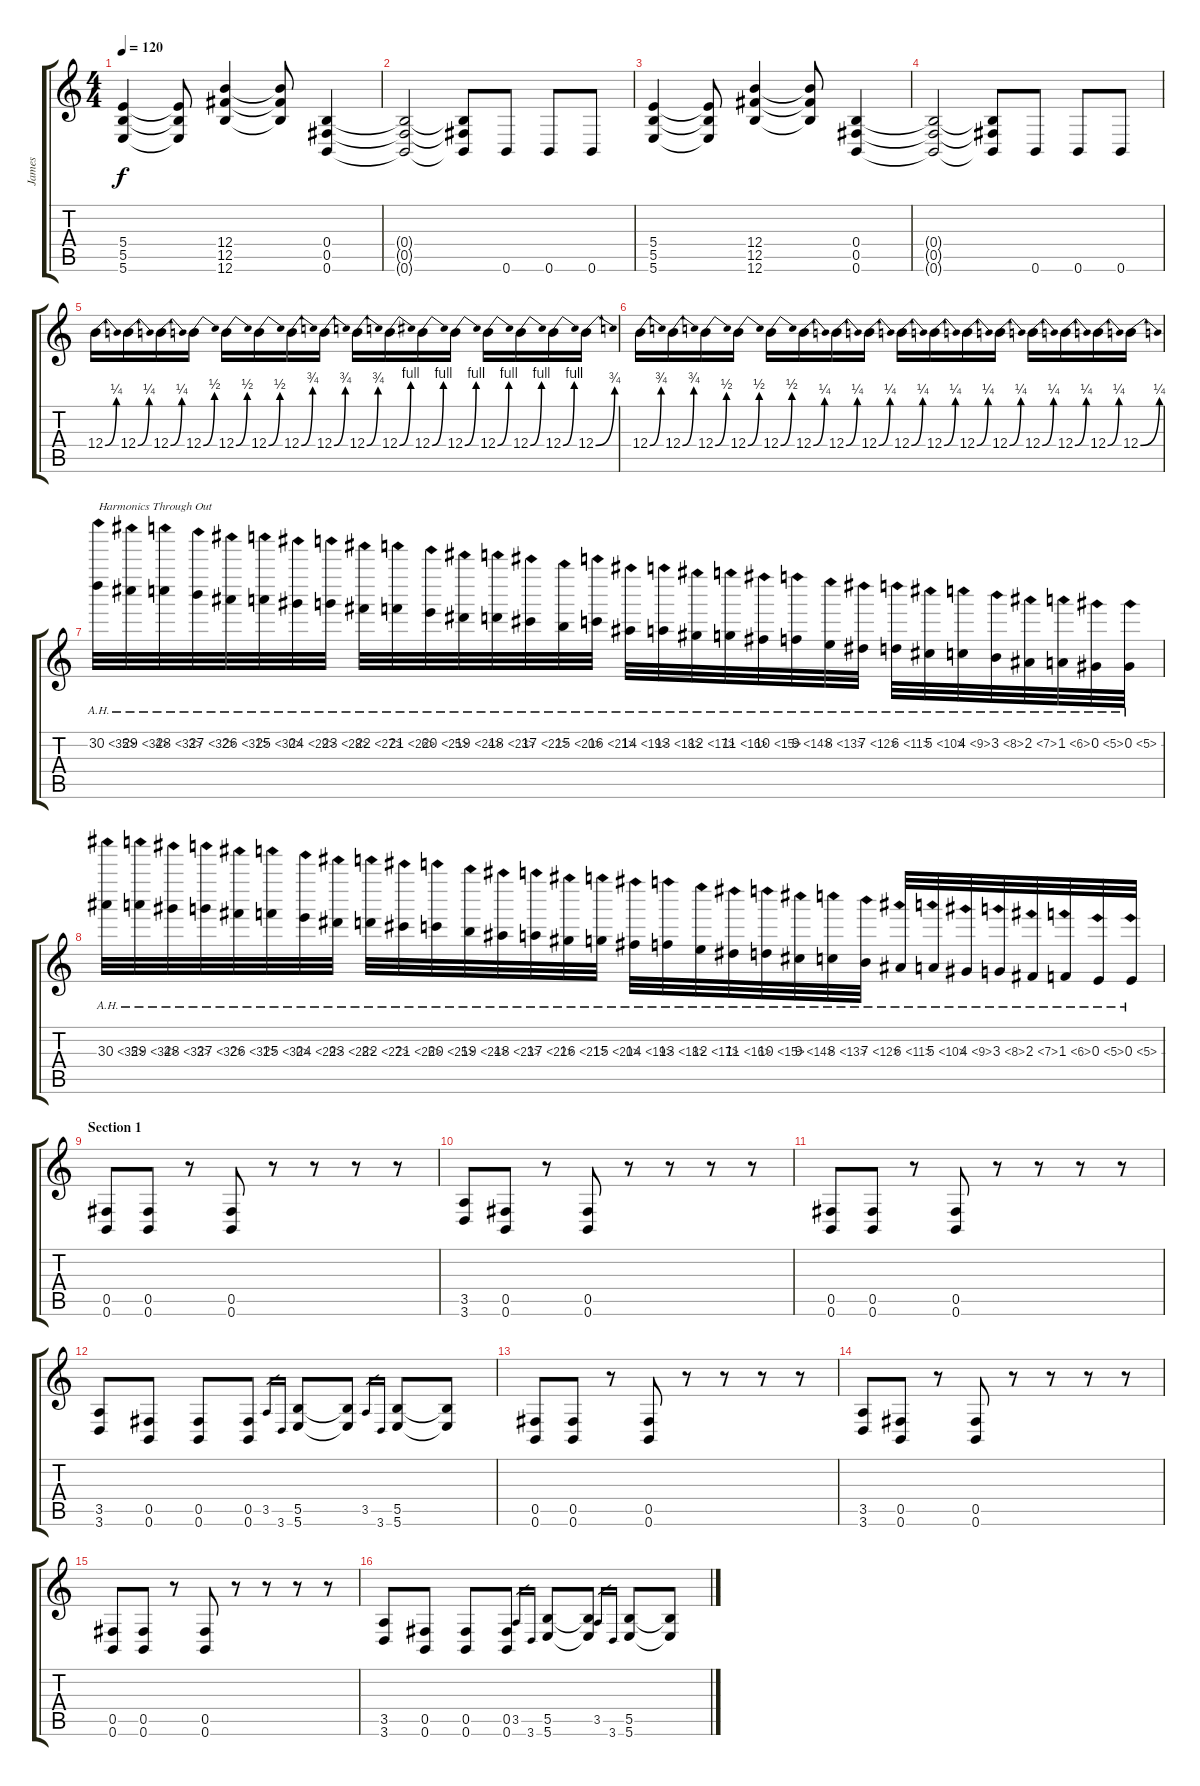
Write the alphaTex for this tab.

\track ("James" "James") {instrument distortionguitar}
\staff {score tabs}
\tuning (Db4 Ab3 E3 B2 Gb2 B1) {hide}
\ts (4 4)
\tempo 120
\clef g2
\ks c
(5.4 5.5 5.6).4{dy f} (5.4{t} 5.5{t} 5.6{t}).8 (12.4 12.5 12.6).4 (12.4{t} 12.5{t} 12.6{t}).8 (0.4 0.5 0.6).4 |
(0.4{t} 0.5{t} 0.6{t}).2 (0.4{t} 0.5{t} 0.6{t}).8 0.6.8 0.6.8 0.6.8 |
(5.4 5.5 5.6).4 (5.4{t} 5.5{t} 5.6{t}).8 (12.4 12.5 12.6).4 (12.4{t} 12.5{t} 12.6{t}).8 (0.4 0.5 0.6).4 |
(0.4{t} 0.5{t} 0.6{t}).2 (0.4{t} 0.5{t} 0.6{t}).8 0.6.8 0.6.8 0.6.8 |
12.4{be (bend 0 0 60 1)}.16 12.4{be (bend 0 0 60 1)}.16 12.4{be (bend 0 0 60 1)}.16 12.4{be (bend 0 0 60 2)}.16 12.4{be (bend 0 0 60 2)}.16 12.4{be (bend 0 0 60 2)}.16 12.4{be (bend 0 0 60 3)}.16 12.4{be (bend 0 0 60 3)}.16 12.4{be (bend 0 0 60 3)}.16 12.4{be (bend 0 0 60 4)}.16 12.4{be (bend 0 0 60 4)}.16 12.4{be (bend 0 0 60 4)}.16 12.4{be (bend 0 0 60 4)}.16 12.4{be (bend 0 0 60 4)}.16 12.4{be (bend 0 0 60 4)}.16 12.4{be (bend 0 0 60 3)}.16 |
12.4{be (bend 0 0 60 3)}.16 12.4{be (bend 0 0 60 3)}.16 12.4{be (bend 0 0 60 2)}.16 12.4{be (bend 0 0 60 2)}.16 12.4{be (bend 0 0 60 2)}.16 12.4{be (bend 0 0 60 1)}.16 12.4{be (bend 0 0 60 1)}.16 12.4{be (bend 0 0 60 1)}.16 12.4{be (bend 0 0 60 1)}.16 12.4{be (bend 0 0 60 1)}.16 12.4{be (bend 0 0 60 1)}.16 12.4{be (bend 0 0 60 1)}.16 12.4{be (bend 0 0 60 1)}.16 12.4{be (bend 0 0 60 1)}.16 12.4{be (bend 0 0 60 1)}.16 12.4{be (bend 0 0 60 1)}.16 |
30.2{ah 5}.32{txt "Harmonics Through Out"} 29.2{ah 5}.32 28.2{ah 5}.32 27.2{ah 5}.32 26.2{ah 5}.32 25.2{ah 5}.32 24.2{ah 5}.32 23.2{ah 5}.32 22.2{ah 5}.32 21.2{ah 5}.32 20.2{ah 5}.32 19.2{ah 5}.32 18.2{ah 5}.32 17.2{ah 5}.32 15.2{ah 5}.32 16.2{ah 5}.32 14.2{ah 5}.32 13.2{ah 5}.32 12.2{ah 5}.32 11.2{ah 5}.32 10.2{ah 5}.32 9.2{ah 5}.32 8.2{ah 5}.32 7.2{ah 5}.32 6.2{ah 5}.32 5.2{ah 5}.32 4.2{ah 5}.32 3.2{ah 5}.32 2.2{ah 5}.32 1.2{ah 5}.32 0.2{ah 5}.32 0.2{ah 5}.32 |
30.3{ah 5}.32 29.3{ah 5}.32 28.3{ah 5}.32 27.3{ah 5}.32 26.3{ah 5}.32 25.3{ah 5}.32 24.3{ah 5}.32 23.3{ah 5}.32 22.3{ah 5}.32 21.3{ah 5}.32 20.3{ah 5}.32 19.3{ah 5}.32 18.3{ah 5}.32 17.3{ah 5}.32 16.3{ah 5}.32 15.3{ah 5}.32 14.3{ah 5}.32 13.3{ah 5}.32 12.3{ah 5}.32 11.3{ah 5}.32 10.3{ah 5}.32 9.3{ah 5}.32 8.3{ah 5}.32 7.3{ah 5}.32 6.3{ah 5}.32 5.3{ah 5}.32 4.3{ah 5}.32 3.3{ah 5}.32 2.3{ah 5}.32 1.3{ah 5}.32 0.3{ah 5}.32 0.3{ah 5}.32 |
\section ("" "Section 1")
(0.5 0.6).8 (0.5 0.6).8 r.8 (0.5 0.6).8 r.8 r.8 r.8 r.8 |
(3.5 3.6).8 (0.5 0.6).8 r.8 (0.5 0.6).8 r.8 r.8 r.8 r.8 |
(0.5 0.6).8 (0.5 0.6).8 r.8 (0.5 0.6).8 r.8 r.8 r.8 r.8 |
(3.5 3.6).8 (0.5 0.6).8 (0.5 0.6).8 (0.5 0.6).8 3.5.16{gr} 3.6.16{gr} (5.5 5.6).8 (5.5{t} 5.6{t}).8 3.5.16{gr} 3.6.16{gr} (5.5 5.6).8 (5.5{t} 5.6{t}).8 |
(0.5 0.6).8 (0.5 0.6).8 r.8 (0.5 0.6).8 r.8 r.8 r.8 r.8 |
(3.5 3.6).8 (0.5 0.6).8 r.8 (0.5 0.6).8 r.8 r.8 r.8 r.8 |
(0.5 0.6).8 (0.5 0.6).8 r.8 (0.5 0.6).8 r.8 r.8 r.8 r.8 |
(3.5 3.6).8 (0.5 0.6).8 (0.5 0.6).8 (0.5 0.6).8 3.5.16{gr} 3.6.16{gr} (5.5 5.6).8 (5.5{t} 5.6{t}).8 3.5.16{gr} 3.6.16{gr} (5.5 5.6).8 (5.5{t} 5.6{t}).8
